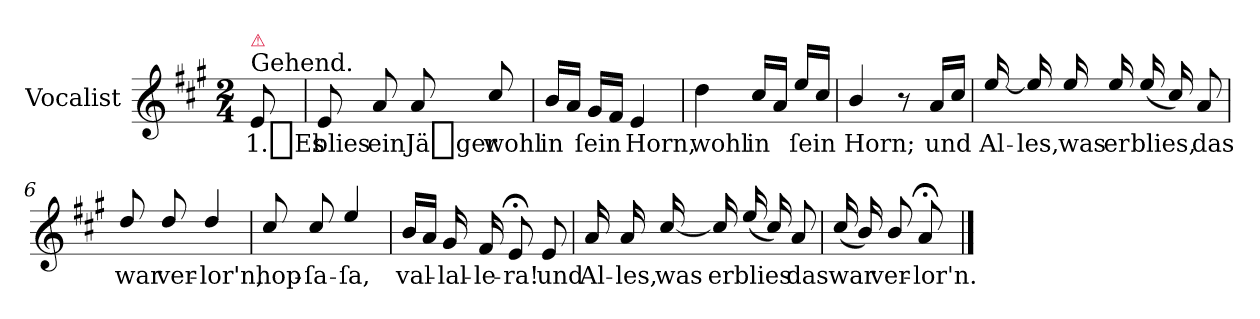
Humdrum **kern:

**kern	**text
*part1	*part1
*staff1	*staff1
*I"Vocalist	*
*clefG2	*
*k[f#c#g#]	*
*A:	*
*M2/4	*
=	=
!LO:TX:a:t=Gehend.	!
!LO:TX:a:color=crimson:t=⚠	!
8e	1._Es
=1	=1
8e	blies
8a	ein
8a	Jä_ger
8cc#/	wohl
=2	=2
16b/LL	in
16aJJ	.
16g#LL	ſein
16f#JJ	.
4e	Horn,
=3	=3
4dd	wohl
16cc#/LL	in
16aJJ	.
16ee/LL	ſein
16cc#JJ	.
=4	=4
4b/	Horn;
8r	.
16a/LL	und
16cc#JJ	.
=5	=5
[16ee/	Al-
16ee/]	-les,
16ee/	was
16ee/	er
(16ee/	blies,
16cc#/)	.
8a	das
=6	=6
8dd/	war
8dd/	ver-
4dd/	-lor'n,
=7	=7
8cc#/	hop-
8cc#/	-ſa-
4ee/	-ſa,
=8	=8
16b/LL	val-
16aJJ	.
16g#	-lal-
16f#	-le-
8e;<	-ra!
8e	und
=9	=9
16a	Al-
16a	-les,
[16cc#/	was
16cc#/]	er
(16ee/	blies
16cc#/)	.
8a	das
=10	=10
(16cc#/	war
16b/)	.
8b/	ver-
8a;<	-lor'n.
==	==
*-	*-
